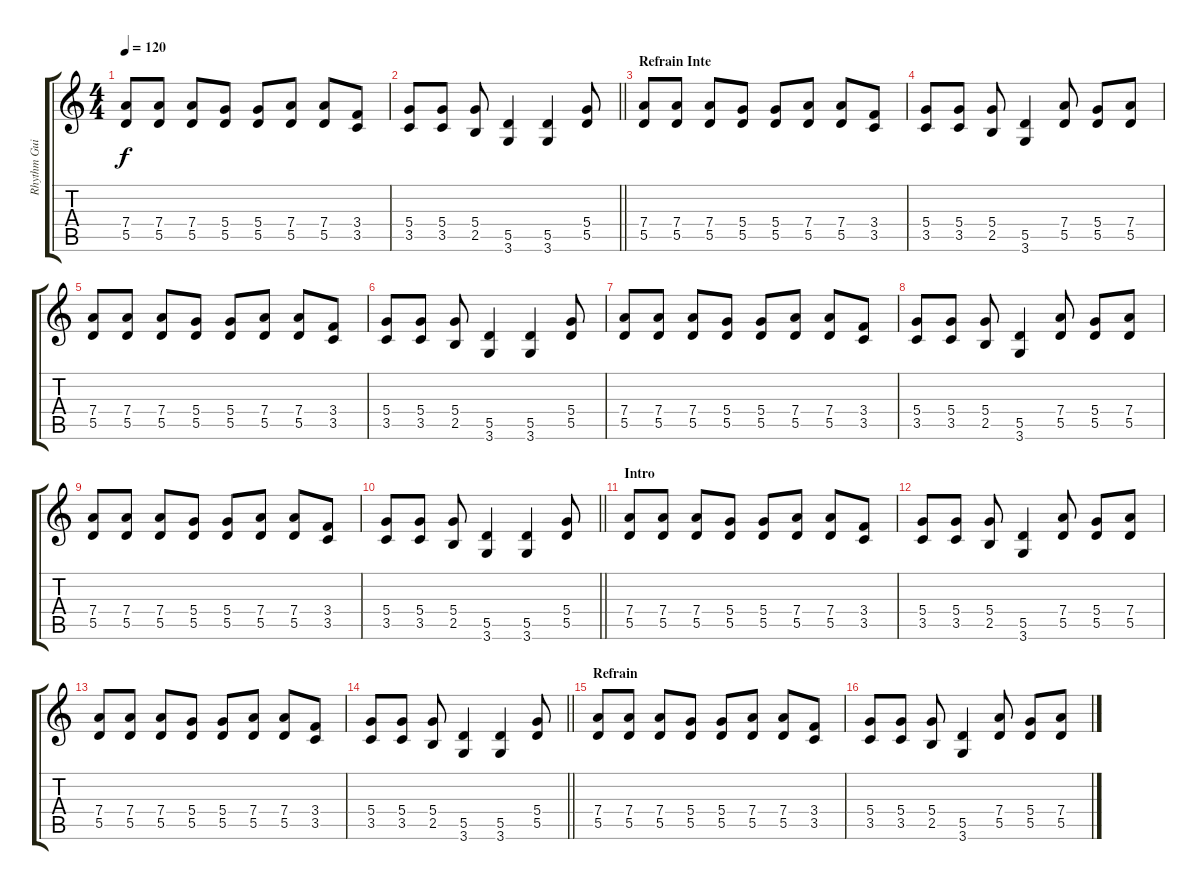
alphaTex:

\track ("Rhythm Guitar" "Rhythm Gui") {instrument overdrivenguitar}
\staff {score tabs}
\tuning (E4 B3 G3 D3 A2 E2) {hide}
\ts (4 4)
\tempo 120
\clef g2
\ks c
(7.4 5.5).8{dy f} (7.4 5.5).8 (7.4 5.5).8 (5.4 5.5).8 (5.4 5.5).8 (7.4 5.5).8 (7.4 5.5).8 (3.4 3.5).8 |
\barLineRight lightlight
(5.4 3.5).8 (5.4 3.5).8 (5.4 2.5).8 (5.5 3.6).4 (5.5 3.6).4 (5.4 5.5).8 |
\section ("" "Refrain Inte")
(7.4 5.5).8 (7.4 5.5).8 (7.4 5.5).8 (5.4 5.5).8 (5.4 5.5).8 (7.4 5.5).8 (7.4 5.5).8 (3.4 3.5).8 |
(5.4 3.5).8 (5.4 3.5).8 (5.4 2.5).8 (5.5 3.6).4 (7.4 5.5).8 (5.4 5.5).8 (7.4 5.5).8 |
(7.4 5.5).8 (7.4 5.5).8 (7.4 5.5).8 (5.4 5.5).8 (5.4 5.5).8 (7.4 5.5).8 (7.4 5.5).8 (3.4 3.5).8 |
(5.4 3.5).8 (5.4 3.5).8 (5.4 2.5).8 (5.5 3.6).4 (5.5 3.6).4 (5.4 5.5).8 |
(7.4 5.5).8 (7.4 5.5).8 (7.4 5.5).8 (5.4 5.5).8 (5.4 5.5).8 (7.4 5.5).8 (7.4 5.5).8 (3.4 3.5).8 |
(5.4 3.5).8 (5.4 3.5).8 (5.4 2.5).8 (5.5 3.6).4 (7.4 5.5).8 (5.4 5.5).8 (7.4 5.5).8 |
(7.4 5.5).8 (7.4 5.5).8 (7.4 5.5).8 (5.4 5.5).8 (5.4 5.5).8 (7.4 5.5).8 (7.4 5.5).8 (3.4 3.5).8 |
\barLineRight lightlight
(5.4 3.5).8 (5.4 3.5).8 (5.4 2.5).8 (5.5 3.6).4 (5.5 3.6).4 (5.4 5.5).8 |
\section ("" "Intro")
(7.4 5.5).8 (7.4 5.5).8 (7.4 5.5).8 (5.4 5.5).8 (5.4 5.5).8 (7.4 5.5).8 (7.4 5.5).8 (3.4 3.5).8 |
(5.4 3.5).8 (5.4 3.5).8 (5.4 2.5).8 (5.5 3.6).4 (7.4 5.5).8 (5.4 5.5).8 (7.4 5.5).8 |
(7.4 5.5).8 (7.4 5.5).8 (7.4 5.5).8 (5.4 5.5).8 (5.4 5.5).8 (7.4 5.5).8 (7.4 5.5).8 (3.4 3.5).8 |
\barLineRight lightlight
(5.4 3.5).8 (5.4 3.5).8 (5.4 2.5).8 (5.5 3.6).4 (5.5 3.6).4 (5.4 5.5).8 |
\section ("" "Refrain")
(7.4 5.5).8 (7.4 5.5).8 (7.4 5.5).8 (5.4 5.5).8 (5.4 5.5).8 (7.4 5.5).8 (7.4 5.5).8 (3.4 3.5).8 |
(5.4 3.5).8 (5.4 3.5).8 (5.4 2.5).8 (5.5 3.6).4 (7.4 5.5).8 (5.4 5.5).8 (7.4 5.5).8
